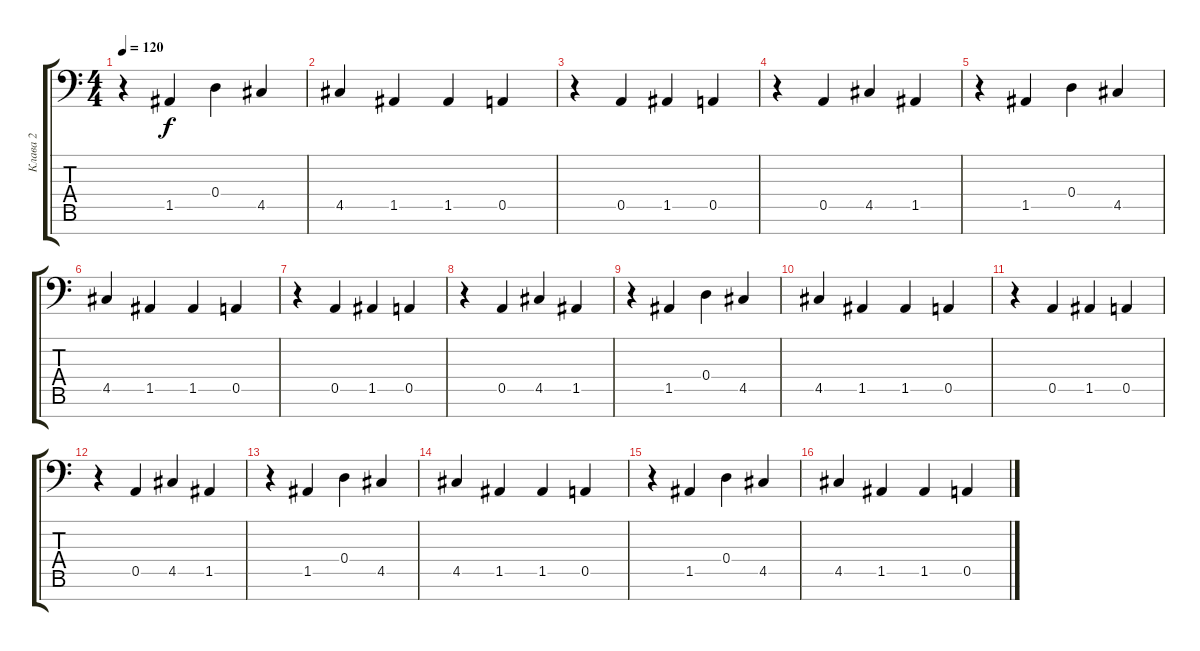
\track ("Клава 2" "Клава 2") {instrument stringensemble1}
\staff {score tabs}
\tuning (E4 B3 G3 D3 A2 E2 A1) {hide}
\ts (4 4)
\tempo 120
\clef f4
\ks c
r.4{dy f} 1.5.4 0.4.4 4.5.4 |
4.5.4 1.5.4 1.5.4 0.5.4 |
r.4 0.5.4 1.5.4 0.5.4 |
r.4 0.5.4 4.5.4 1.5.4 |
r.4 1.5.4 0.4.4 4.5.4 |
4.5.4 1.5.4 1.5.4 0.5.4 |
r.4 0.5.4 1.5.4 0.5.4 |
r.4 0.5.4 4.5.4 1.5.4 |
r.4 1.5.4 0.4.4 4.5.4 |
4.5.4 1.5.4 1.5.4 0.5.4 |
r.4 0.5.4 1.5.4 0.5.4 |
r.4 0.5.4 4.5.4 1.5.4 |
r.4 1.5.4 0.4.4 4.5.4 |
4.5.4 1.5.4 1.5.4 0.5.4 |
r.4 1.5.4 0.4.4 4.5.4 |
4.5.4 1.5.4 1.5.4 0.5.4
